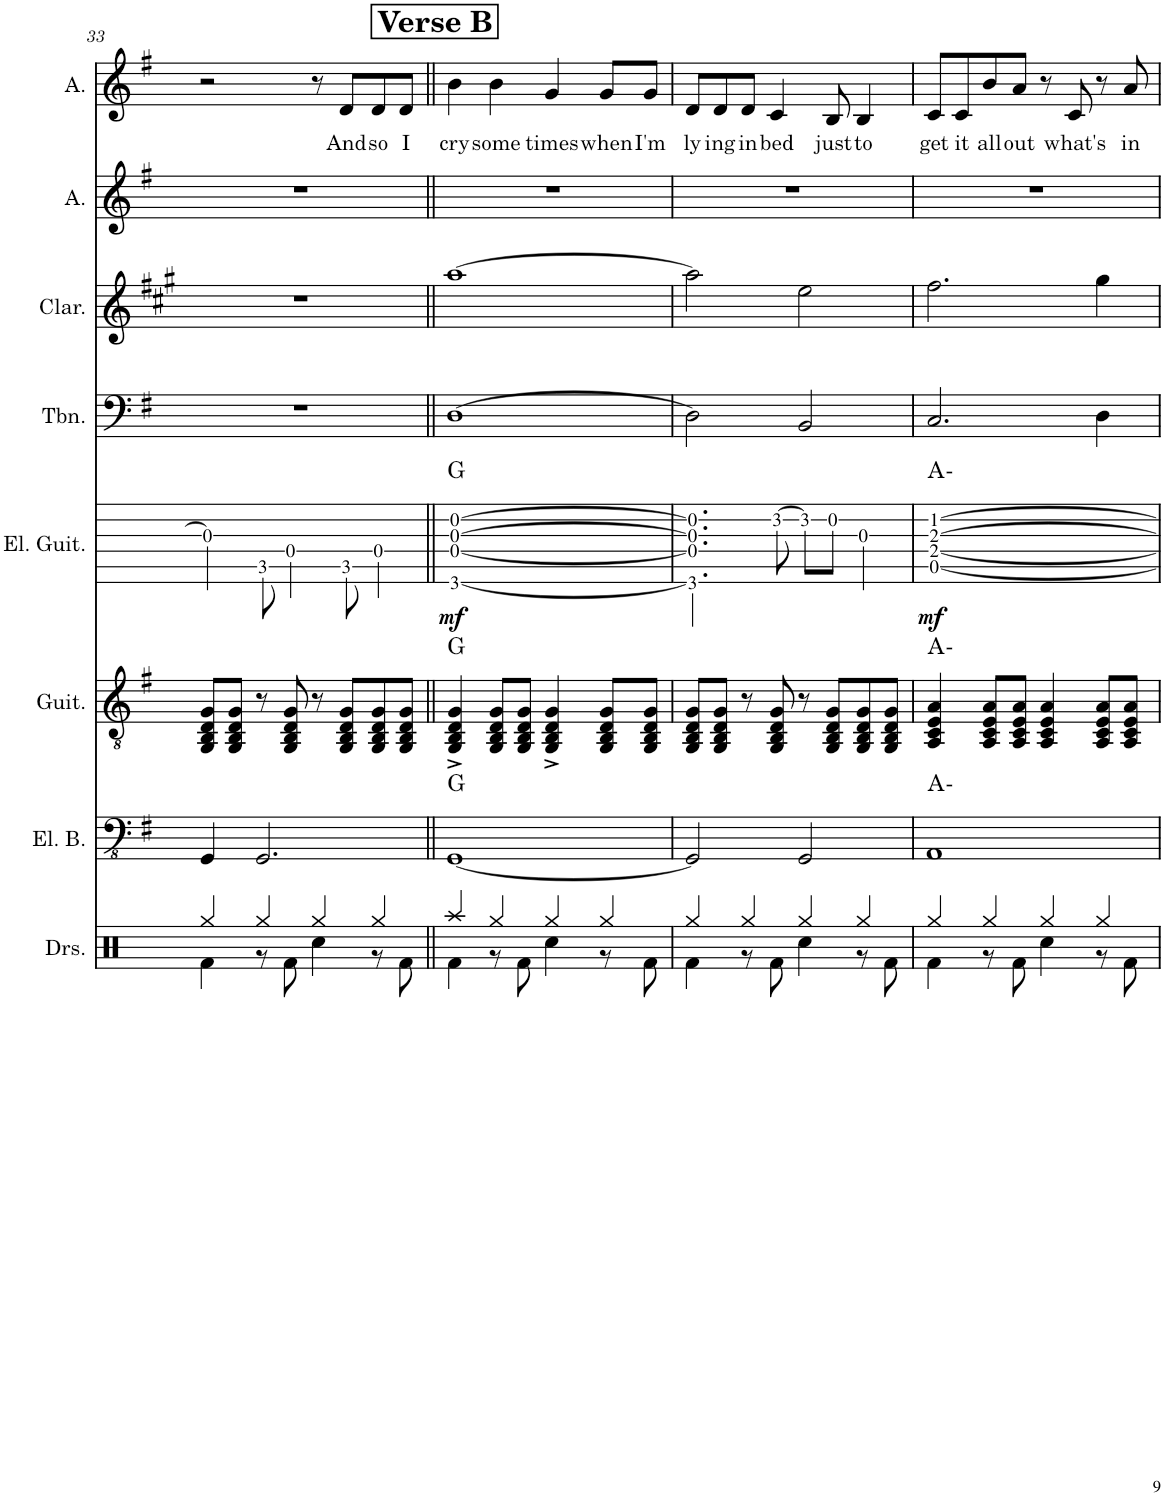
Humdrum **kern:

**kern	**kern	**harte	**kern	**harte	**kern	**dynam	**harte	**kern	**kern	**kern	**kern	**text
*part8	*part7	*part7	*part6	*part6	*part5	*part5	*part5	*part4	*part3	*part2	*part1	*part1
*staff8	*staff7	*	*staff6	*	*staff5	*staff5	*	*staff4	*staff3	*staff2	*staff1	*staff1
*I"Drumset	*I"Electric Bass	*	*I"Acoustic Guitar	*	*I"Electric Guitar	*	*	*I"Trombone	*I"Clarinette	*I"Alto	*I"Alto	*
*I'Drs.	*I'El. B.	*	*I'Guit.	*	*I'El. Guit.	*	*	*I'Tbn.	*I'Clar.	*I'A.	*I'A.	*
!!LO:PB:g=z
*clefX	*clefFv4	*	*clefGv2	*	*	*	*	*clefF4	*clefG2	*clefG2	*clefG2	*
*	*	*	*	*	*	*	*	*	*Trd1c2	*	*	*
*k[]	*k[f#]	*	*k[f#]	*	*k[f#]	*	*	*k[f#]	*k[f#c#g#]	*k[f#]	*k[f#]	*
*M4/4	*M4/4	*	*M4/4	*	*M4/4	*	*	*M4/4	*M4/4	*M4/4	*M4/4	*
=33	=33	=33	=33	=33	=33	=33	=33	=33	=33	=33	=33	=33
*^	*	*	*	*	*	*	*	*	*	*	*	*
4Rgg/	4Rf\	4GGG/	.	8GG/ 8BB/ 8D/ 8G/L	.	4G\]	.	.	1r	1r	1r	2r	.
.	.	.	.	8GG/ 8BB/ 8D/ 8G/J	.	.	.	.	.	.	.	.	.
4Rgg/	8r	2.GGG/	.	8r	.	8C\	.	.	.	.	.	.	.
.	8Rf\	.	.	8GG/ 8BB/ 8D/ 8G/	.	4D\	.	.	.	.	.	.	.
4Rgg/	4Rcc\	.	.	8r	.	.	.	.	.	.	.	8r	.
!	!	!	!	!	!	!	!	!	!	!	!	!	!LO:LY:b
.	.	.	.	8GG/ 8BB/ 8D/ 8G/L	.	8C\	.	.	.	.	.	8d/L	And
!	!	!	!	!	!	!	!	!	!	!	!	!	!LO:LY:b
4Rgg/	8r	.	.	8GG/ 8BB/ 8D/ 8G/	.	4D\	.	.	.	.	.	8d/	so
!	!	!	!	!	!	!	!	!	!	!	!	!	!LO:LY:b
.	8Rf\	.	.	8GG/ 8BB/ 8D/ 8G/J	.	.	.	.	.	.	.	8d/J	I
!!LO:REH:place=s1:a:B:cj:fs=14:t=Verse B
=34||	=34||	=34||	=34||	=34||	=34||	=34||	=34||	=34||	=34||	=34||	=34||	=34||	=34||
!	!	!	!	!	!	!	!LO:DY:b	!	!	!	!	!	!LO:LY:b
4Raa/	4Rf\	[1GGG	G:maj	4GG/^ 4BB/^ 4D/^ 4G/^	G:maj	[1GG [1D [1G [1B	mf	G:maj	[1D	[1aa	1r	4b\	cry
!	!	!	!	!	!	!	!	!	!	!	!	!	!LO:LY:b
4Rgg/	8r	.	.	8GG/ 8BB/ 8D/ 8G/L	.	.	.	.	.	.	.	4b\	some
.	8Rf\	.	.	8GG/ 8BB/ 8D/ 8G/J	.	.	.	.	.	.	.	.	.
!	!	!	!	!	!	!	!	!	!	!	!	!	!LO:LY:b
4Rgg/	4Rcc\	.	.	4GG/^ 4BB/^ 4D/^ 4G/^	.	.	.	.	.	.	.	4g/	times
!	!	!	!	!	!	!	!	!	!	!	!	!	!LO:LY:b
4Rgg/	8r	.	.	8GG/ 8BB/ 8D/ 8G/L	.	.	.	.	.	.	.	8g/L	when
!	!	!	!	!	!	!	!	!	!	!	!	!	!LO:LY:b
.	8Rf\	.	.	8GG/ 8BB/ 8D/ 8G/J	.	.	.	.	.	.	.	8g/J	I'm
=35	=35	=35	=35	=35	=35	=35	=35	=35	=35	=35	=35	=35	=35
!	!	!	!	!	!	!	!	!	!	!	!	!	!LO:LY:b
4Rgg/	4Rf\	2GGG/]	.	8GG/ 8BB/ 8D/ 8G/L	.	4.GG\] 4.D\] 4.G\] 4.B\]	.	.	2D\]	2aa\]	1r	8d/L	ly
!	!	!	!	!	!	!	!	!	!	!	!	!	!LO:LY:b
.	.	.	.	8GG/ 8BB/ 8D/ 8G/J	.	.	.	.	.	.	.	8d/	ing
!	!	!	!	!	!	!	!	!	!	!	!	!	!LO:LY:b
4Rgg/	8r	.	.	8r	.	.	.	.	.	.	.	8d/J	in
!	!	!	!	!	!	!	!	!	!	!	!	!	!LO:LY:b
.	8Rf\	.	.	8GG/ 8BB/ 8D/ 8G/	.	[8d\	.	.	.	.	.	4c/	bed
4Rgg/	4Rcc\	2GGG/	.	8r	.	8d\L]	.	.	2BB/	2ee\	.	.	.
!	!	!	!	!	!	!	!	!	!	!	!	!	!LO:LY:b
.	.	.	.	8GG/ 8BB/ 8D/ 8G/L	.	8B\J	.	.	.	.	.	8B/	just
!	!	!	!	!	!	!	!	!	!	!	!	!	!LO:LY:b
4Rgg/	8r	.	.	8GG/ 8BB/ 8D/ 8G/	.	4G\	.	.	.	.	.	4B/	to
.	8Rf\	.	.	8GG/ 8BB/ 8D/ 8G/J	.	.	.	.	.	.	.	.	.
=36	=36	=36	=36	=36	=36	=36	=36	=36	=36	=36	=36	=36	=36
!	!	!	!	!	!	!	!LO:DY:b	!	!	!	!	!	!LO:LY:b
4Rgg/	4Rf\	1AAA	A:min	4AA/ 4C/ 4E/ 4A/	A:min	[1AA [1E [1A [1c	mf	A:min	2.C/	2.ff#\	1r	8c/L	get
!	!	!	!	!	!	!	!	!	!	!	!	!	!LO:LY:b
.	.	.	.	.	.	.	.	.	.	.	.	8c/	it
!	!	!	!	!	!	!	!	!	!	!	!	!	!LO:LY:b
4Rgg/	8r	.	.	8AA/ 8C/ 8E/ 8A/L	.	.	.	.	.	.	.	8b/	all
!	!	!	!	!	!	!	!	!	!	!	!	!	!LO:LY:b
.	8Rf\	.	.	8AA/ 8C/ 8E/ 8A/J	.	.	.	.	.	.	.	8a/J	out
4Rgg/	4Rcc\	.	.	4AA/ 4C/ 4E/ 4A/	.	.	.	.	.	.	.	8r	.
!	!	!	!	!	!	!	!	!	!	!	!	!	!LO:LY:b
.	.	.	.	.	.	.	.	.	.	.	.	8c/	what's
4Rgg/	8r	.	.	8AA/ 8C/ 8E/ 8A/L	.	.	.	.	4D\	4gg#\	.	8r	.
!	!	!	!	!	!	!	!	!	!	!	!	!	!LO:LY:b
.	8Rf\	.	.	8AA/ 8C/ 8E/ 8A/J	.	.	.	.	.	.	.	8a/	in
*v	*v	*	*	*	*	*	*	*	*	*	*	*	*
=	=	=	=	=	=	=	=	=	=	=	=	=
*-	*-	*-	*-	*-	*-	*-	*-	*-	*-	*-	*-	*-
